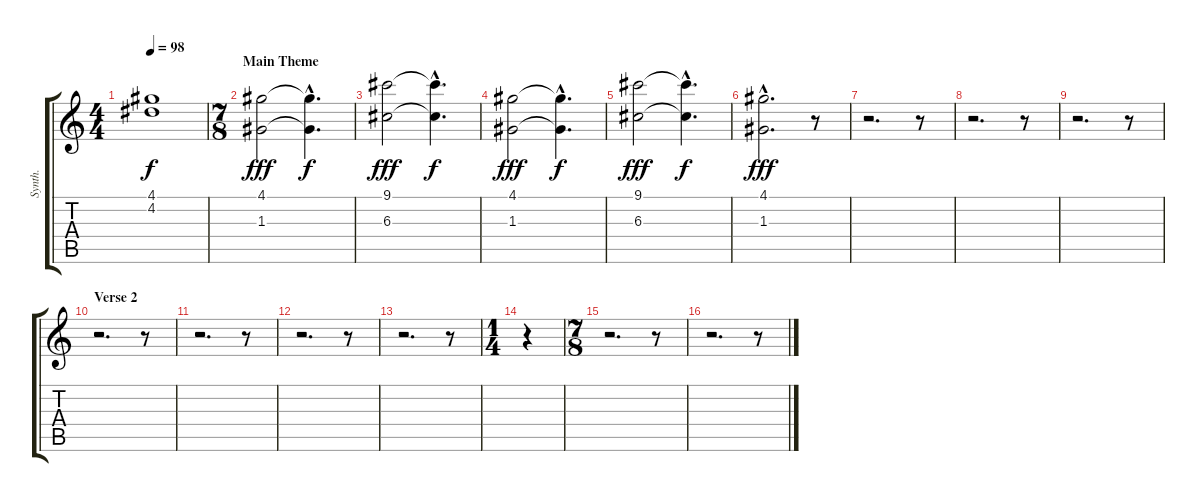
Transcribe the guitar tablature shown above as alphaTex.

\track ("Synth." "Synth.") {instrument lead1square}
\staff {score tabs}
\tuning (E5 B4 G4 D4 A3 E3) {hide}
\ts (4 4)
\tempo 98
\clef g2
\ks c
(4.1{t} 4.2{t}).1{dy f} |
\ts (7 8)
\section ("" "Main Theme")
(4.1 1.3).2{dy fff volume 12} (4.1{hac t} 1.3{hac t}).4{d dy f} |
(9.1 6.3).2{dy fff} (9.1{hac t} 6.3{hac t}).4{d dy f} |
(4.1 1.3).2{dy fff} (4.1{hac t} 1.3{hac t}).4{d dy f} |
(9.1 6.3).2{dy fff} (9.1{hac t} 6.3{hac t}).4{d dy f} |
(4.1{hac} 1.3{hac}).2{d dy fff volume 0} r.8 |
r.2{d} r.8 |
r.2{d} r.8 |
r.2{d} r.8 |
\section ("" "Verse 2")
r.2{d} r.8 |
r.2{d} r.8 |
r.2{d} r.8 |
r.2{d} r.8 |
\ts (1 4)
r.4 |
\ts (7 8)
r.2{d} r.8 |
r.2{d} r.8
